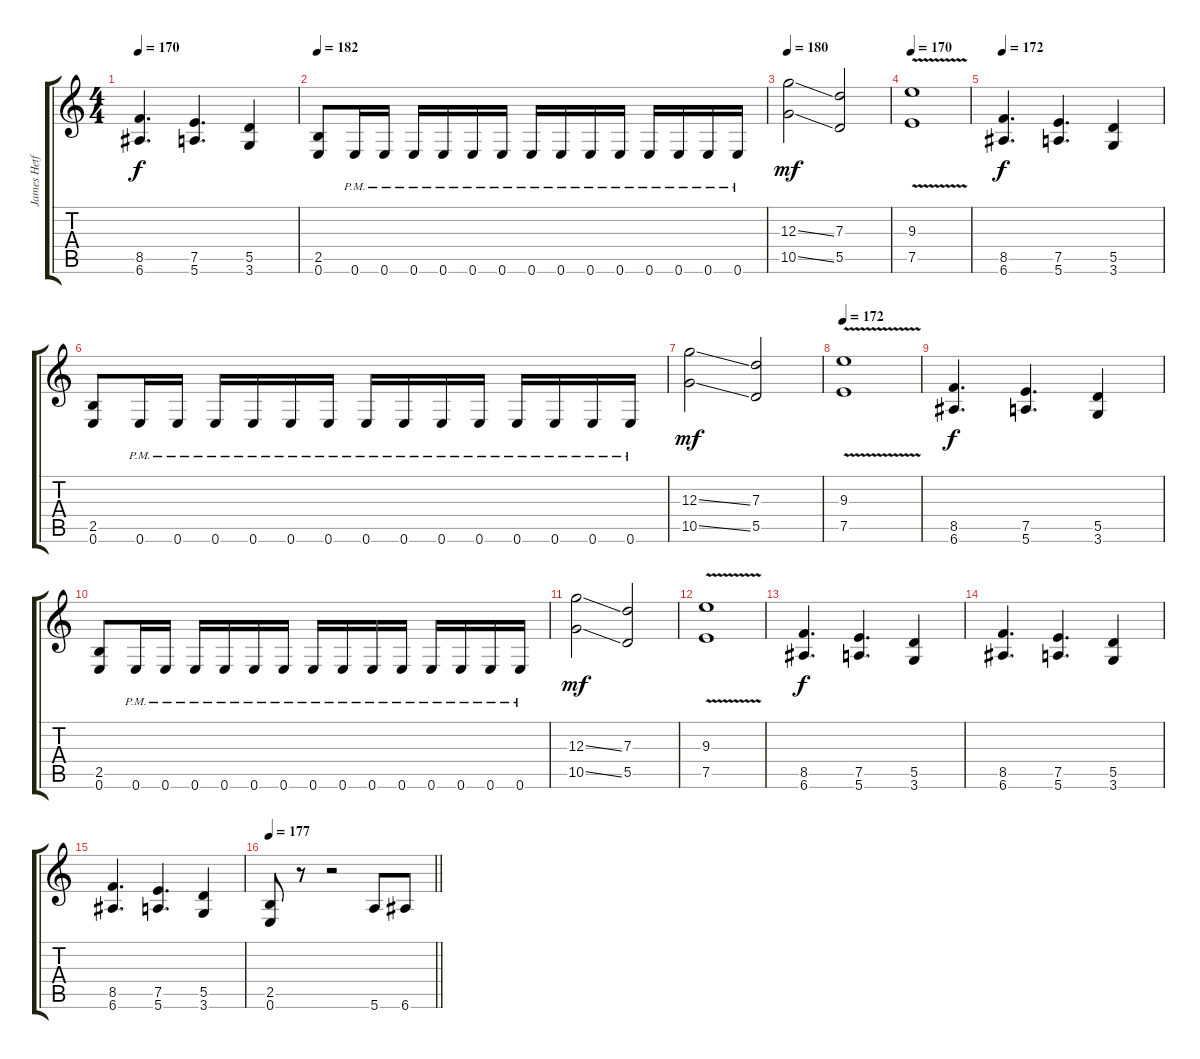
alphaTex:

\track ("James Hetfield" "James Hetf") {instrument overdrivenguitar}
\staff {score tabs}
\tuning (E4 B3 G3 D3 A2 E2) {hide}
\ts (4 4)
\tempo 170
\clef g2
\ks c
(8.5 6.6).4{d dy f} (7.5 5.6).4{d} (5.5 3.6).4 |
\tempo 182
(2.5 0.6).8 0.6{pm}.16 0.6{pm}.16 0.6{pm}.16 0.6{pm}.16 0.6{pm}.16 0.6{pm}.16 0.6{pm}.16 0.6{pm}.16 0.6{pm}.16 0.6{pm}.16 0.6{pm}.16 0.6{pm}.16 0.6{pm}.16 0.6{pm}.16 |
\tempo 180
(12.3{ss} 10.5{ss}).2{dy mf} (7.3 5.5).2 |
\tempo 170
(9.3{v} 7.5).1 |
\tempo 172
(8.5 6.6).4{d dy f} (7.5 5.6).4{d} (5.5 3.6).4 |
(2.5 0.6).8 0.6{pm}.16 0.6{pm}.16 0.6{pm}.16 0.6{pm}.16 0.6{pm}.16 0.6{pm}.16 0.6{pm}.16 0.6{pm}.16 0.6{pm}.16 0.6{pm}.16 0.6{pm}.16 0.6{pm}.16 0.6{pm}.16 0.6{pm}.16 |
(12.3{ss} 10.5{ss}).2{dy mf} (7.3 5.5).2 |
\tempo 172
(9.3{v} 7.5).1 |
(8.5 6.6).4{d dy f} (7.5 5.6).4{d} (5.5 3.6).4 |
(2.5 0.6).8 0.6{pm}.16 0.6{pm}.16 0.6{pm}.16 0.6{pm}.16 0.6{pm}.16 0.6{pm}.16 0.6{pm}.16 0.6{pm}.16 0.6{pm}.16 0.6{pm}.16 0.6{pm}.16 0.6{pm}.16 0.6{pm}.16 0.6{pm}.16 |
(12.3{ss} 10.5{ss}).2{dy mf} (7.3 5.5).2 |
(9.3{v} 7.5).1 |
(8.5 6.6).4{d dy f} (7.5 5.6).4{d} (5.5 3.6).4 |
(8.5 6.6).4{d} (7.5 5.6).4{d} (5.5 3.6).4 |
(8.5 6.6).4{d} (7.5 5.6).4{d} (5.5 3.6).4 |
\tempo 177
\barLineRight lightlight
(2.5 0.6).8 r.8 r.2 5.6.8 6.6.8
